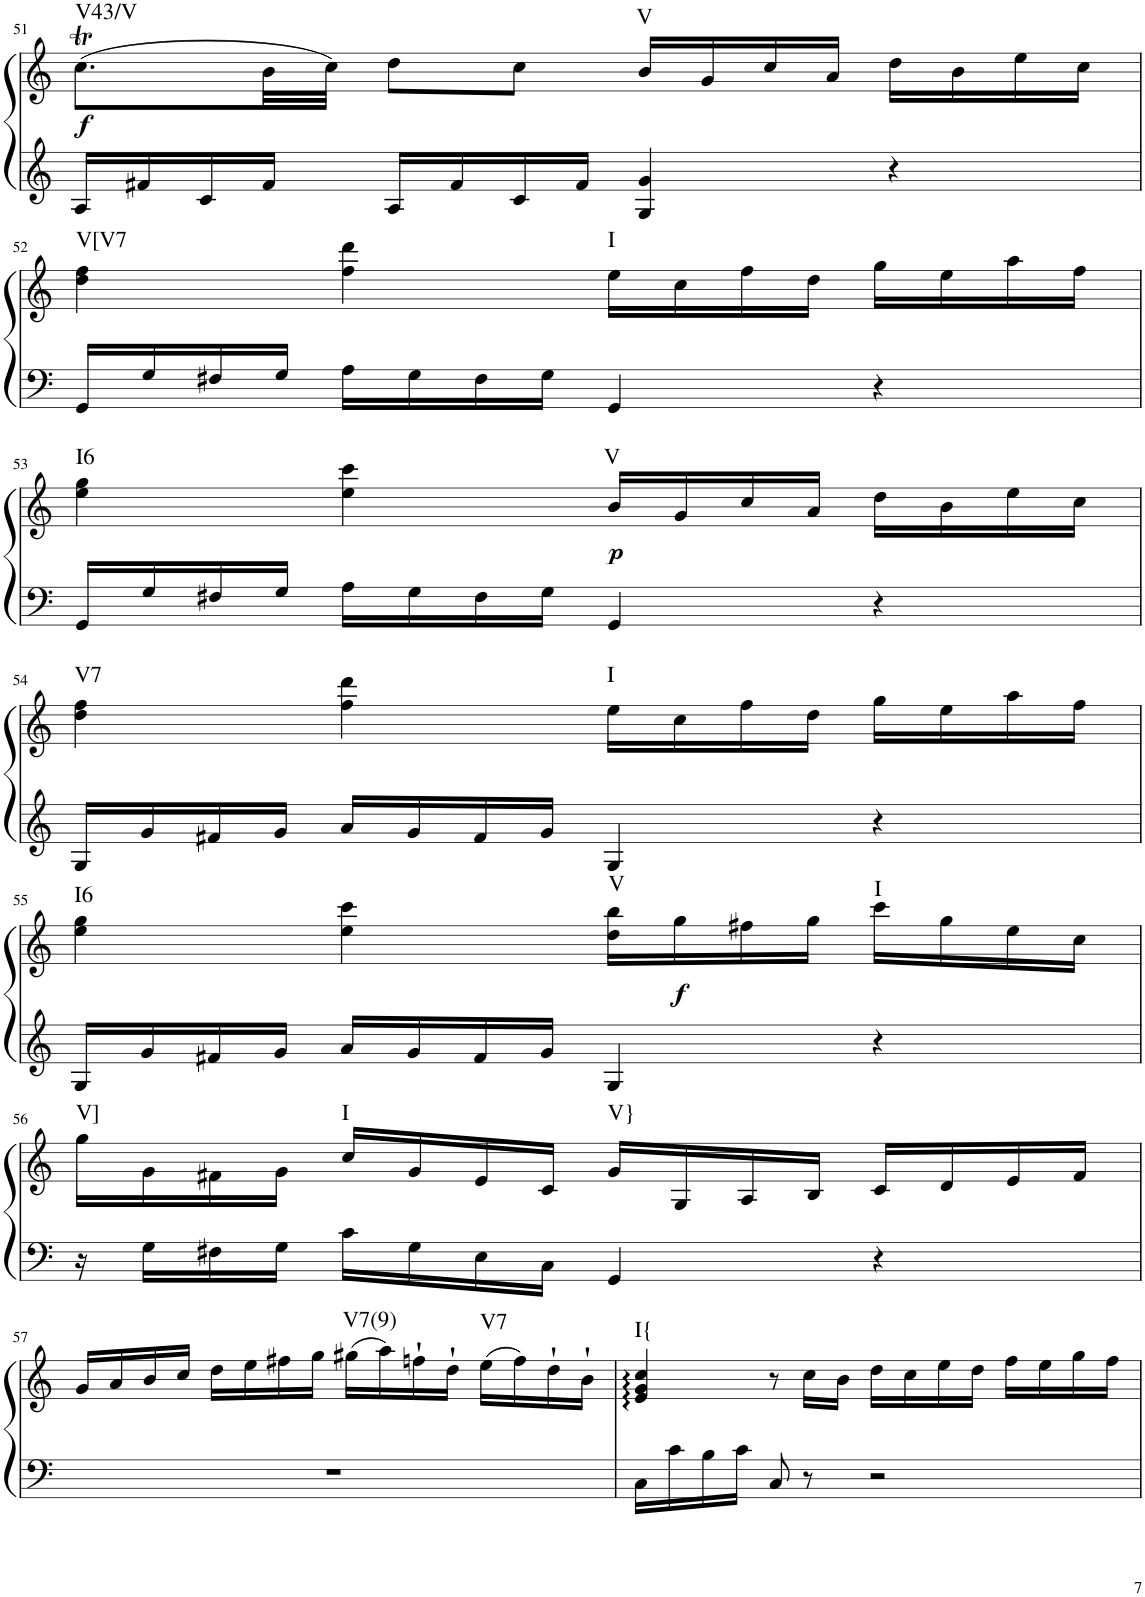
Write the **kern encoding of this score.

**kern	**kern	**dynam	**harte
*part1	*part1	*part1	*part1
*staff2	*staff1	*staff1/2	*
*I"Klavier linke Hand	*	*	*
!!LO:PB:g=z
*clefF4	*clefG2	*	*
*k[]	*k[]	*	*
*M4/4	*M4/4	*	*
=51	=51	=51	=51
!	!	!LO:DY:b	!LO:H:kt=V43/V
16A/LL	(8.ccT\L	f	N
16f#X/	.	.	.
16c/	.	.	.
16f#/JJ	32b\LL	.	.
.	32cc\JJJ)	.	.
16A/LL	8dd\L	.	.
16f#/	.	.	.
16c/	8cc\J	.	.
16f#/JJ	.	.	.
!	!	!	!LO:H:kt=V
4G/ 4g/	16b/LL	.	N
.	16g/	.	.
.	16cc/	.	.
.	16a/JJ	.	.
4r	16dd\LL	.	.
.	16b\	.	.
.	16ee\	.	.
.	16cc\JJ	.	.
!!LO:LB:g=z
=52	=52	=52	=52
!	!	!	!LO:H:kt=V[V7
16GG/LL	4dd\ 4ff\	.	N
16G/	.	.	.
16F#X/	.	.	.
16G/JJ	.	.	.
16A\LL	4ff\ 4ddd\	.	.
16G\	.	.	.
16F#\	.	.	.
16G\JJ	.	.	.
!	!	!	!LO:H:kt=I
4GG/	16ee\LL	.	N
.	16cc\	.	.
.	16ff\	.	.
.	16dd\JJ	.	.
4r	16gg\LL	.	.
.	16ee\	.	.
.	16aa\	.	.
.	16ff\JJ	.	.
!!LO:LB:g=z
=53	=53	=53	=53
!	!	!	!LO:H:kt=I6
16GG/LL	4ee\ 4gg\	.	N
16G/	.	.	.
16F#X/	.	.	.
16G/JJ	.	.	.
16A\LL	4ee\ 4ccc\	.	.
16G\	.	.	.
16F#\	.	.	.
16G\JJ	.	.	.
!	!	!LO:DY:b	!LO:H:kt=V
4GG/	16b/LL	p	N
.	16g/	.	.
.	16cc/	.	.
.	16a/JJ	.	.
4r	16dd\LL	.	.
.	16b\	.	.
.	16ee\	.	.
.	16cc\JJ	.	.
!!LO:LB:g=z
=54	=54	=54	=54
!	!	!	!LO:H:kt=V7
16G/LL	4dd\ 4ff\	.	N
16g/	.	.	.
16f#X/	.	.	.
16g/JJ	.	.	.
16a/LL	4ff\ 4ddd\	.	.
16g/	.	.	.
16f#/	.	.	.
16g/JJ	.	.	.
!	!	!	!LO:H:kt=I
4G/	16ee\LL	.	N
.	16cc\	.	.
.	16ff\	.	.
.	16dd\JJ	.	.
4r	16gg\LL	.	.
.	16ee\	.	.
.	16aa\	.	.
.	16ff\JJ	.	.
!!LO:LB:g=z
=55	=55	=55	=55
!	!	!	!LO:H:kt=I6
16G/LL	4ee\ 4gg\	.	N
16g/	.	.	.
16f#X/	.	.	.
16g/JJ	.	.	.
16a/LL	4ee\ 4ccc\	.	.
16g/	.	.	.
16f#/	.	.	.
16g/JJ	.	.	.
!	!	!	!LO:H:kt=V
4G/	16dd\ 16bb\LL	.	N
!	!	!LO:DY:b	!
.	16gg\	f	.
.	16ff#X\	.	.
.	16gg\JJ	.	.
!	!	!	!LO:H:kt=I
4r	16ccc\LL	.	N
.	16gg\	.	.
.	16ee\	.	.
.	16cc\JJ	.	.
!!LO:LB:g=z
=56	=56	=56	=56
!	!	!	!LO:H:kt=V]
16r	16gg\LL	.	N
16G\LL	16g\	.	.
16F#X\	16f#X\	.	.
16G\JJ	16g\JJ	.	.
!	!	!	!LO:H:kt=I
16c\LL	16cc/LL	.	N
16G\	16g/	.	.
16E\	16e/	.	.
16C\JJ	16c/JJ	.	.
!	!	!	!LO:H:kt=V}
4GG/	16g/LL	.	N
.	16G/	.	.
.	16A/	.	.
.	16B/JJ	.	.
4r	16c/LL	.	.
.	16d/	.	.
.	16e/	.	.
.	16f#/JJ	.	.
!!LO:LB:g=z
=57	=57	=57	=57
1r	16g/LL	.	.
.	16a/	.	.
.	16b/	.	.
.	16cc/JJ	.	.
.	16dd\LL	.	.
.	16ee\	.	.
.	16ff#X\	.	.
.	16gg\JJ	.	.
!	!	!	!LO:H:kt=V7(9)
.	(16gg#X\LL	.	N
.	16aa\)	.	.
.	16ffn`\	.	.
.	16dd`\JJ	.	.
!	!	!	!LO:H:kt=V7
.	(16ee\LL	.	N
.	16ff\)	.	.
.	16dd`\	.	.
.	16b`\JJ	.	.
=58	=58	=58	=58
!	!	!	!LO:H:kt=I{
16C\LL	4e/ 4g/ 4cc/	.	N
16c\	.	.	.
16B\	.	.	.
16c\JJ	.	.	.
8C/	8r	.	.
8r	16cc\LL	.	.
.	16b\JJ	.	.
2r	16dd\LL	.	.
.	16cc\	.	.
.	16ee\	.	.
.	16dd\JJ	.	.
.	16ff\LL	.	.
.	16ee\	.	.
.	16gg\	.	.
.	16ff\JJ	.	.
=	=	=	=
*-	*-	*-	*-
